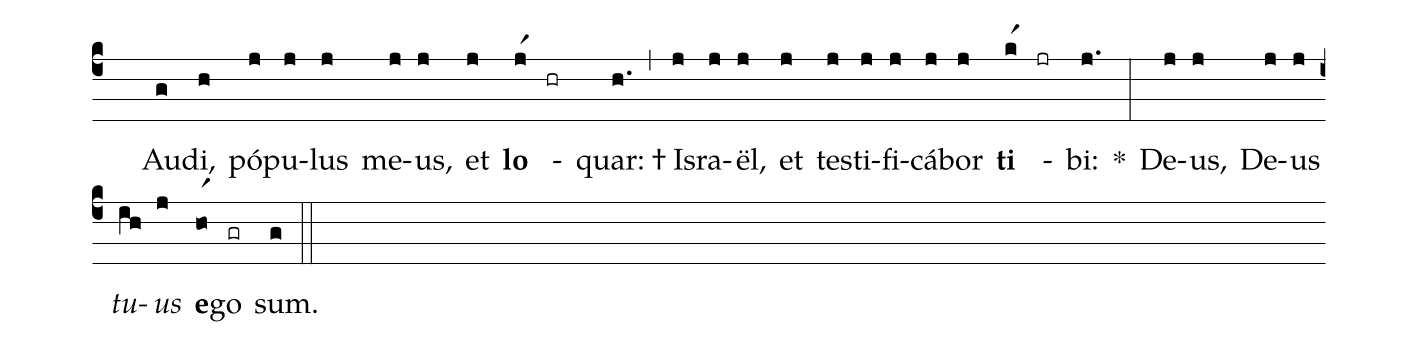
%%
(c4)
( )Au(g)di,(h) pó(j)pu(j)lus(j) me(j)us,(j) et(j) <b>lo</b>(jr1) -(hr) quar:(h.)†(,)
Is(j)ra(j)ël,(j) et(j) tes(j)ti(j)fi(j)cá(j)bor(j) <b>ti</b>(kr1) -(jr) bi:(j.) *(:)
De(j)us,(j) De(j)us(j) <i>tu</i>(ih)<i>us</i>(j) <b>e</b>(hor1)go(gr) sum.(g) (::)
